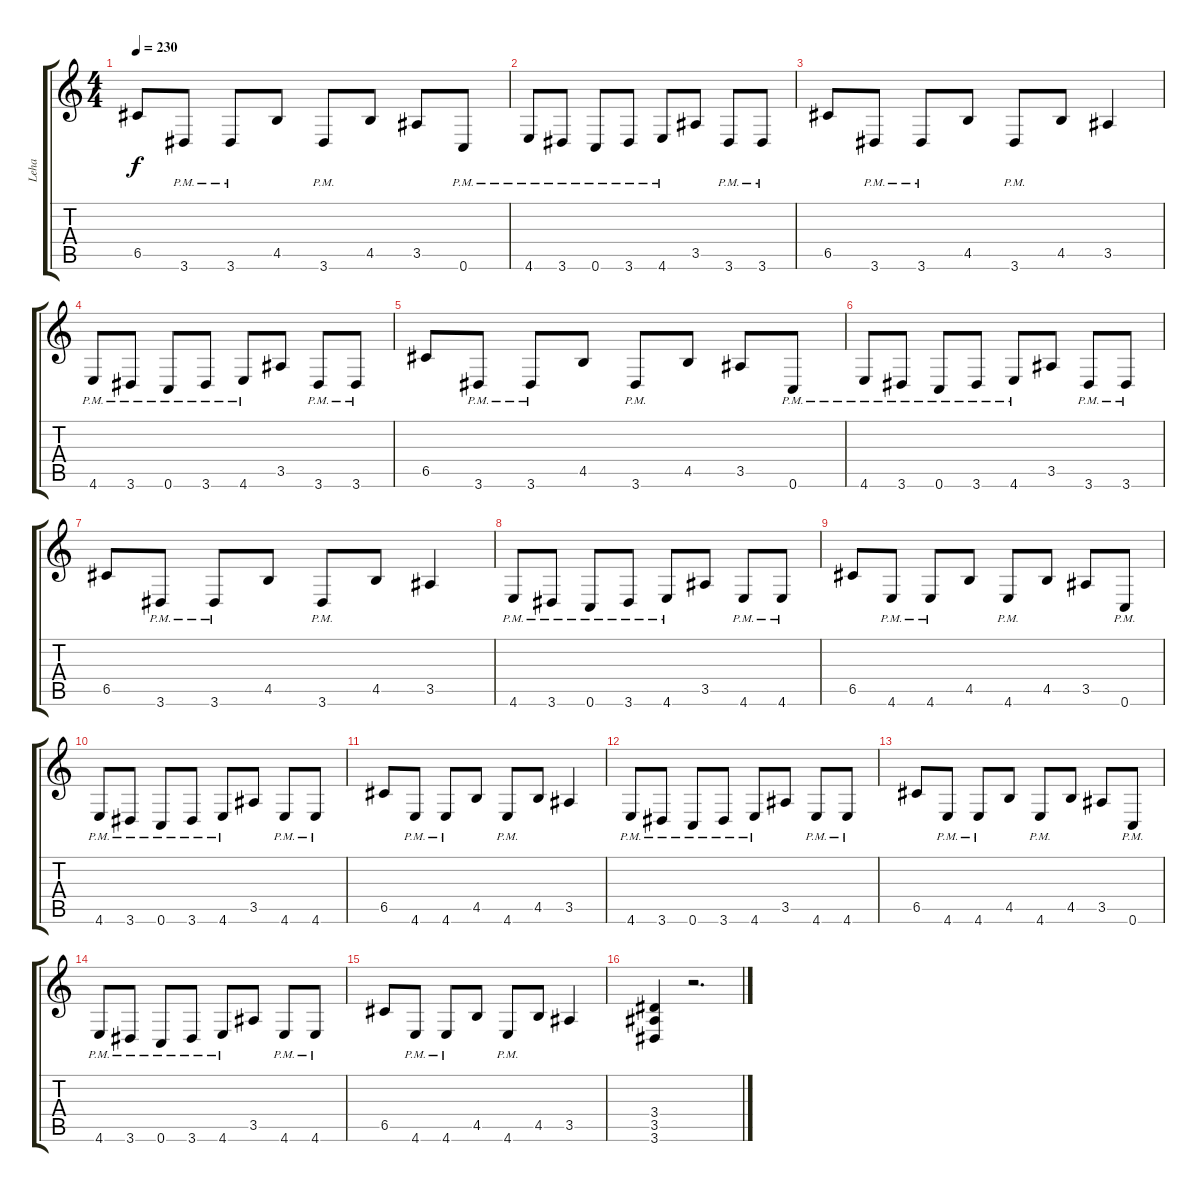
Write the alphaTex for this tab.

\track ("Leha" "Leha") {instrument distortionguitar}
\staff {score tabs}
\tuning (D4 A3 F3 C3 G2 C2) {hide}
\ts (4 4)
\tempo 230
\clef g2
\ks c
6.5.8{dy f} 3.6{pm}.8 3.6{pm}.8 4.5.8 3.6{pm}.8 4.5.8 3.5.8 0.6{pm}.8 |
4.6{pm}.8 3.6{pm}.8 0.6{pm}.8 3.6{pm}.8 4.6{pm}.8 3.5.8 3.6{pm}.8 3.6{pm}.8 |
6.5.8 3.6{pm}.8 3.6{pm}.8 4.5.8 3.6{pm}.8 4.5.8 3.5.4 |
4.6{pm}.8 3.6{pm}.8 0.6{pm}.8 3.6{pm}.8 4.6{pm}.8 3.5.8 3.6{pm}.8 3.6{pm}.8 |
6.5.8 3.6{pm}.8 3.6{pm}.8 4.5.8 3.6{pm}.8 4.5.8 3.5.8 0.6{pm}.8 |
4.6{pm}.8 3.6{pm}.8 0.6{pm}.8 3.6{pm}.8 4.6{pm}.8 3.5.8 3.6{pm}.8 3.6{pm}.8 |
6.5.8 3.6{pm}.8 3.6{pm}.8 4.5.8 3.6{pm}.8 4.5.8 3.5.4 |
4.6{pm}.8 3.6{pm}.8 0.6{pm}.8 3.6{pm}.8 4.6{pm}.8 3.5.8 4.6{pm}.8 4.6{pm}.8 |
6.5.8 4.6{pm}.8 4.6{pm}.8 4.5.8 4.6{pm}.8 4.5.8 3.5.8 0.6{pm}.8 |
4.6{pm}.8 3.6{pm}.8 0.6{pm}.8 3.6{pm}.8 4.6{pm}.8 3.5.8 4.6{pm}.8 4.6{pm}.8 |
6.5.8 4.6{pm}.8 4.6{pm}.8 4.5.8 4.6{pm}.8 4.5.8 3.5.4 |
4.6{pm}.8 3.6{pm}.8 0.6{pm}.8 3.6{pm}.8 4.6{pm}.8 3.5.8 4.6{pm}.8 4.6{pm}.8 |
6.5.8 4.6{pm}.8 4.6{pm}.8 4.5.8 4.6{pm}.8 4.5.8 3.5.8 0.6{pm}.8 |
4.6{pm}.8 3.6{pm}.8 0.6{pm}.8 3.6{pm}.8 4.6{pm}.8 3.5.8 4.6{pm}.8 4.6{pm}.8 |
6.5.8 4.6{pm}.8 4.6{pm}.8 4.5.8 4.6{pm}.8 4.5.8 3.5.4 |
(3.4 3.5 3.6).4 r.2{d}
